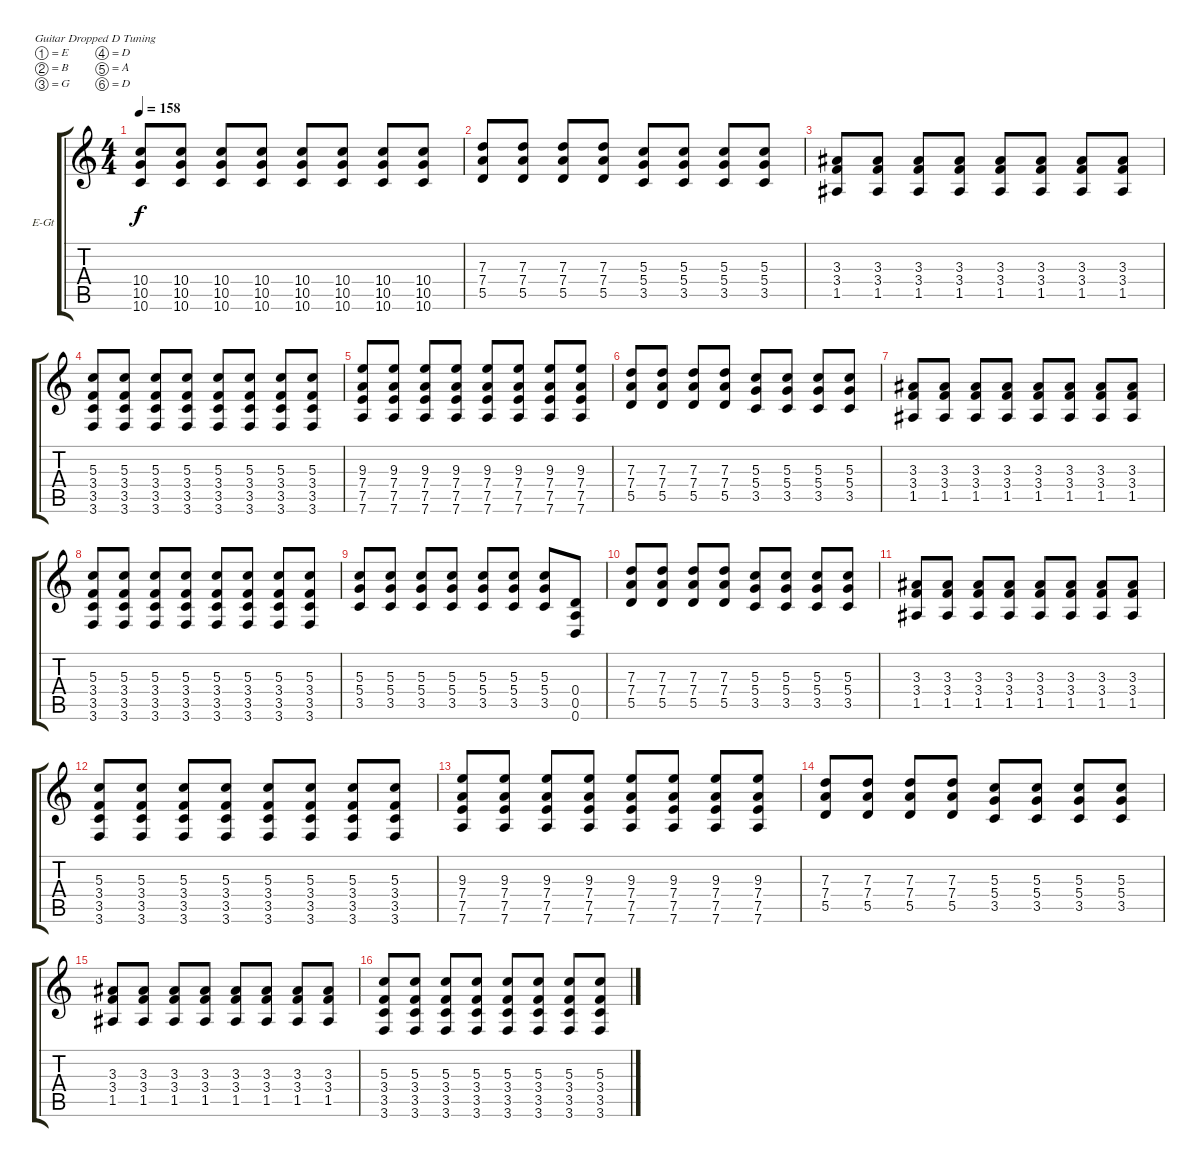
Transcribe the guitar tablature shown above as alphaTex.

\bracketExtendMode groupsimilarinstruments
\firstSystemTrackNameOrientation horizontal
\otherSystemsTrackNameOrientation horizontal
\track ("Electric Guitar" "E-Gt") {instrument distortionguitar}
\staff {score tabs}
\tuning (E4 B3 G3 D3 A2 D2)
\ts (4 4)
\tempo 158
\clef g2
\scale
0.333333
\ks c
(10.4 10.5 10.6).8{dy f} (10.4 10.5 10.6).8 (10.4 10.5 10.6).8 (10.4 10.5 10.6).8 (10.4 10.5 10.6).8 (10.4 10.5 10.6).8 (10.4 10.5 10.6).8 (10.4 10.5 10.6).8 |
\scale
0.333333 (7.3 7.4 5.5).8 (7.3 7.4 5.5).8 (7.3 7.4 5.5).8 (7.3 7.4 5.5).8 (5.3 5.4 3.5).8 (5.3 5.4 3.5).8 (5.3 5.4 3.5).8 (5.3 5.4 3.5).8 |
\scale
0.333333 (3.3 3.4 1.5).8 (3.3 3.4 1.5).8 (3.3 3.4 1.5).8 (3.3 3.4 1.5).8 (3.3 3.4 1.5).8 (3.3 3.4 1.5).8 (3.3 3.4 1.5).8 (3.3 3.4 1.5).8 |
\scale
0.333333 (5.3 3.4 3.5 3.6).8 (5.3 3.4 3.5 3.6).8 (5.3 3.4 3.5 3.6).8 (5.3 3.4 3.5 3.6).8 (5.3 3.4 3.5 3.6).8 (5.3 3.4 3.5 3.6).8 (5.3 3.4 3.5 3.6).8 (5.3 3.4 3.5 3.6).8 |
\scale
0.333333 (9.3 7.4 7.5 7.6).8 (9.3 7.4 7.5 7.6).8 (9.3 7.4 7.5 7.6).8 (9.3 7.4 7.5 7.6).8 (9.3 7.4 7.5 7.6).8 (9.3 7.4 7.5 7.6).8 (9.3 7.4 7.5 7.6).8 (9.3 7.4 7.5 7.6).8 |
\scale
0.333333 (7.3 7.4 5.5).8 (7.3 7.4 5.5).8 (7.3 7.4 5.5).8 (7.3 7.4 5.5).8 (5.3 5.4 3.5).8 (5.3 5.4 3.5).8 (5.3 5.4 3.5).8 (5.3 5.4 3.5).8 |
\scale
0.333333 (3.3 3.4 1.5).8 (3.3 3.4 1.5).8 (3.3 3.4 1.5).8 (3.3 3.4 1.5).8 (3.3 3.4 1.5).8 (3.3 3.4 1.5).8 (3.3 3.4 1.5).8 (3.3 3.4 1.5).8 |
\scale
0.333333 (5.3 3.4 3.5 3.6).8 (5.3 3.4 3.5 3.6).8 (5.3 3.4 3.5 3.6).8 (5.3 3.4 3.5 3.6).8 (5.3 3.4 3.5 3.6).8 (5.3 3.4 3.5 3.6).8 (5.3 3.4 3.5 3.6).8 (5.3 3.4 3.5 3.6).8 |
\scale
0.333333 (5.3 5.4 3.5).8 (5.3 5.4 3.5).8 (5.3 5.4 3.5).8 (5.3 5.4 3.5).8 (5.3 5.4 3.5).8 (5.3 5.4 3.5).8 (5.3 5.4 3.5).8 (0.4 0.5 0.6).8 |
\scale
0.333333 (7.3 7.4 5.5).8 (7.3 7.4 5.5).8 (7.3 7.4 5.5).8 (7.3 7.4 5.5).8 (5.3 5.4 3.5).8 (5.3 5.4 3.5).8 (5.3 5.4 3.5).8 (5.3 5.4 3.5).8 |
\scale
0.333333 (3.3 3.4 1.5).8 (3.3 3.4 1.5).8 (3.3 3.4 1.5).8 (3.3 3.4 1.5).8 (3.3 3.4 1.5).8 (3.3 3.4 1.5).8 (3.3 3.4 1.5).8 (3.3 3.4 1.5).8 |
\scale
0.333333 (5.3 3.4 3.5 3.6).8 (5.3 3.4 3.5 3.6).8 (5.3 3.4 3.5 3.6).8 (5.3 3.4 3.5 3.6).8 (5.3 3.4 3.5 3.6).8 (5.3 3.4 3.5 3.6).8 (5.3 3.4 3.5 3.6).8 (5.3 3.4 3.5 3.6).8 |
\scale
0.333333 (9.3 7.4 7.5 7.6).8 (9.3 7.4 7.5 7.6).8 (9.3 7.4 7.5 7.6).8 (9.3 7.4 7.5 7.6).8 (9.3 7.4 7.5 7.6).8 (9.3 7.4 7.5 7.6).8 (9.3 7.4 7.5 7.6).8 (9.3 7.4 7.5 7.6).8 |
\scale
0.333333 (7.3 7.4 5.5).8 (7.3 7.4 5.5).8 (7.3 7.4 5.5).8 (7.3 7.4 5.5).8 (5.3 5.4 3.5).8 (5.3 5.4 3.5).8 (5.3 5.4 3.5).8 (5.3 5.4 3.5).8 |
\scale
0.333333 (3.3 3.4 1.5).8 (3.3 3.4 1.5).8 (3.3 3.4 1.5).8 (3.3 3.4 1.5).8 (3.3 3.4 1.5).8 (3.3 3.4 1.5).8 (3.3 3.4 1.5).8 (3.3 3.4 1.5).8 |
\scale
0.333333 (5.3 3.4 3.5 3.6).8 (5.3 3.4 3.5 3.6).8 (5.3 3.4 3.5 3.6).8 (5.3 3.4 3.5 3.6).8 (5.3 3.4 3.5 3.6).8 (5.3 3.4 3.5 3.6).8 (5.3 3.4 3.5 3.6).8 (5.3 3.4 3.5 3.6).8
